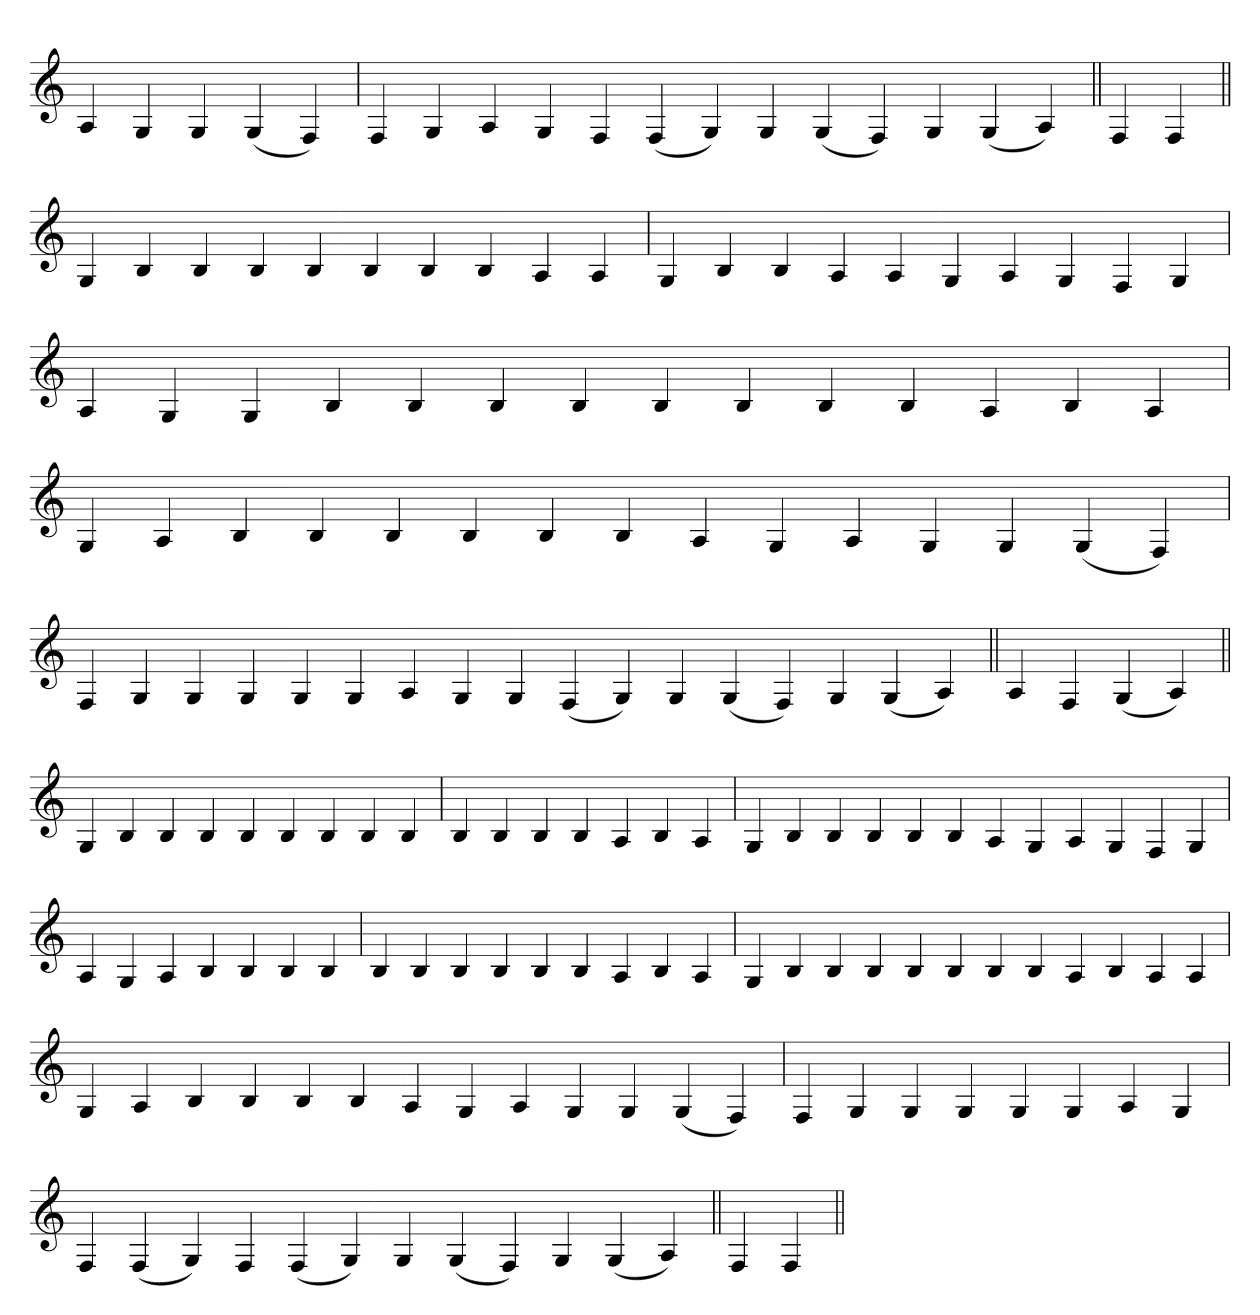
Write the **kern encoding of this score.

**kern
*part1
*staff1
=
4A
4G
4G
(4G
4F)
=
4F
4G
4A
4G
4F
(4F
4G)
4G
(4G
4F)
4G
(4G
4A)
=||
4F
4F
=||
4G
4B
4B
4B
4B
4B
4B
4B
4A
4A
=`
4G
4B
4B
4A
4A
4G
4A
4G
4F
4G
=
4A
4G
4G
4B
4B
4B
4B
4B
4B
4B
4B
4A
4B
4A
=`
4G
4A
4B
4B
4B
4B
4B
4B
4A
4G
4A
4G
4G
(4G
4F)
=
4F
4G
4G
4G
4G
4G
4A
4G
4G
(4F
4G)
4G
(4G
4F)
4G
(4G
4A)
=||
4A
4F
(4G
4A)
=||
4G
4B
4B
4B
4B
4B
4B
4B
4B
=`
4B
4B
4B
4B
4A
4B
4A
=`
4G
4B
4B
4B
4B
4B
4A
4G
4A
4G
4F
4G
=
4A
4G
4A
4B
4B
4B
4B
=`
4B
4B
4B
4B
4B
4B
4A
4B
4A
='
4G
4B
4B
4B
4B
4B
4B
4B
4A
4B
4A
4A
=`
4G
4A
4B
4B
4B
4B
4A
4G
4A
4G
4G
(4G
4F)
=
4F
4G
4G
4G
4G
4G
4A
4G
=`
4F
(4F
4G)
4F
(4F
4G)
4G
(4G
4F)
4G
(4G
4A)
=||
4F
4F
=||
*-
